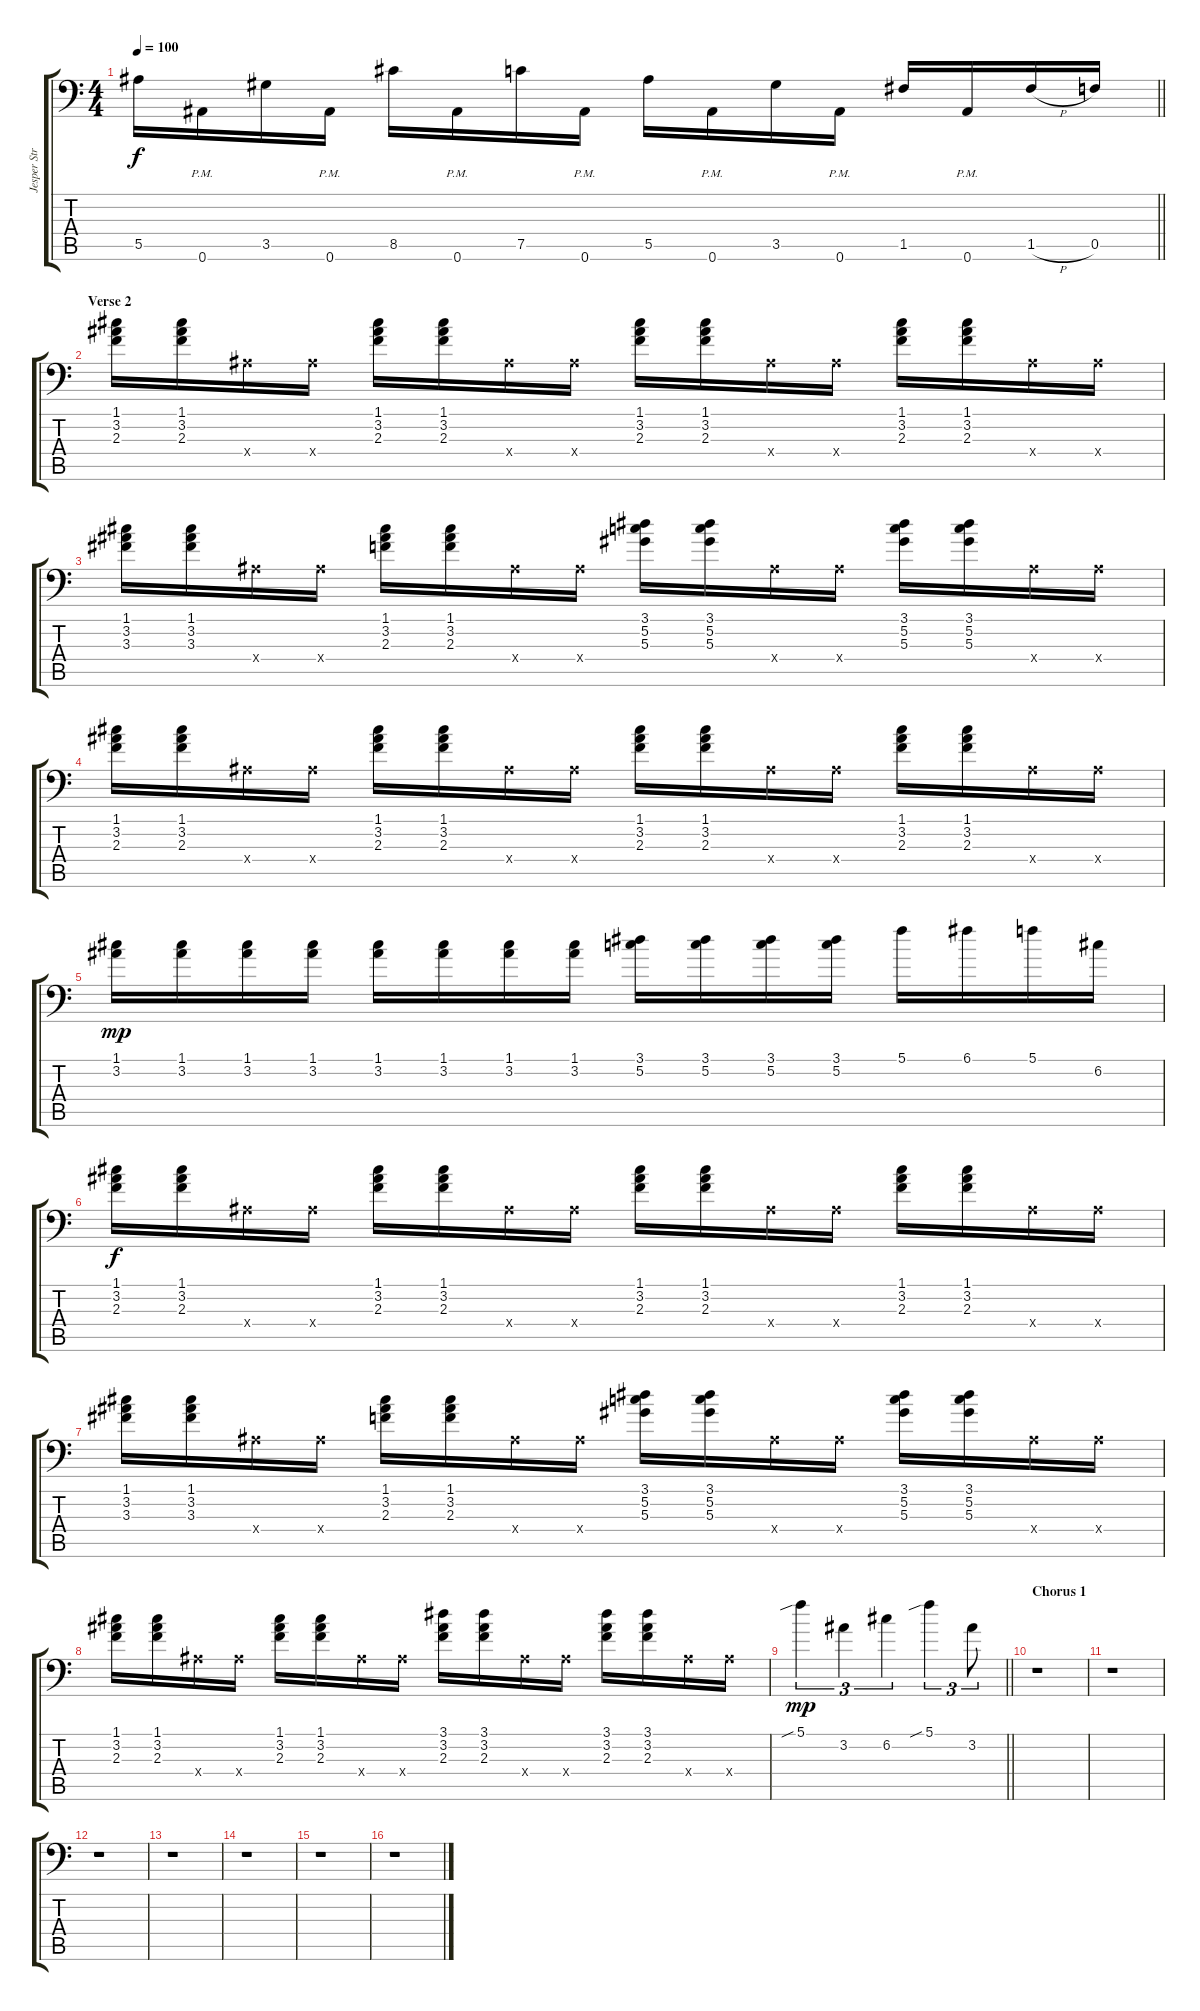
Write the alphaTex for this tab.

\track ("Jesper Strömblad 2" "Jesper Str") {instrument distortionguitar}
\staff {score tabs}
\tuning (C4 G3 Eb3 Bb2 F2 Bb1) {hide}
\ts (4 4)
\tempo 100
\clef f4
\barLineRight lightlight
\ks c
5.5.16{dy f} 0.6{pm}.16 3.5.16 0.6{pm}.16 8.5.16 0.6{pm}.16 7.5.16 0.6{pm}.16 5.5.16 0.6{pm}.16 3.5.16 0.6{pm}.16 1.5.16 0.6{pm}.16 1.5{h}.16 0.5.16 |
\section ("" "Verse 2")
(1.1 3.2 2.3).16{volume 10 balance 12 instrument overdrivenguitar} (1.1 3.2 2.3).16 0.4{x}.16 0.4{x}.16 (1.1 3.2 2.3).16 (1.1 3.2 2.3).16 0.4{x}.16 0.4{x}.16 (1.1 3.2 2.3).16 (1.1 3.2 2.3).16 0.4{x}.16 0.4{x}.16 (1.1 3.2 2.3).16 (1.1 3.2 2.3).16 0.4{x}.16 0.4{x}.16 |
(1.1 3.2 3.3).16 (1.1 3.2 3.3).16 0.4{x}.16 0.4{x}.16 (1.1 3.2 2.3).16 (1.1 3.2 2.3).16 0.4{x}.16 0.4{x}.16 (3.1 5.2 5.3).16 (3.1 5.2 5.3).16 0.4{x}.16 0.4{x}.16 (3.1 5.2 5.3).16 (3.1 5.2 5.3).16 0.4{x}.16 0.4{x}.16 |
(1.1 3.2 2.3).16 (1.1 3.2 2.3).16 0.4{x}.16 0.4{x}.16 (1.1 3.2 2.3).16 (1.1 3.2 2.3).16 0.4{x}.16 0.4{x}.16 (1.1 3.2 2.3).16 (1.1 3.2 2.3).16 0.4{x}.16 0.4{x}.16 (1.1 3.2 2.3).16 (1.1 3.2 2.3).16 0.4{x}.16 0.4{x}.16 |
(1.1 3.2).16{dy mp} (1.1 3.2).16 (1.1 3.2).16 (1.1 3.2).16 (1.1 3.2).16 (1.1 3.2).16 (1.1 3.2).16 (1.1 3.2).16 (3.1 5.2).16 (3.1 5.2).16 (3.1 5.2).16 (3.1 5.2).16 5.1.16 6.1.16 5.1.16 6.2.16 |
(1.1 3.2 2.3).16{dy f} (1.1 3.2 2.3).16 0.4{x}.16 0.4{x}.16 (1.1 3.2 2.3).16 (1.1 3.2 2.3).16 0.4{x}.16 0.4{x}.16 (1.1 3.2 2.3).16 (1.1 3.2 2.3).16 0.4{x}.16 0.4{x}.16 (1.1 3.2 2.3).16 (1.1 3.2 2.3).16 0.4{x}.16 0.4{x}.16 |
(1.1 3.2 3.3).16 (1.1 3.2 3.3).16 0.4{x}.16 0.4{x}.16 (1.1 3.2 2.3).16 (1.1 3.2 2.3).16 0.4{x}.16 0.4{x}.16 (3.1 5.2 5.3).16 (3.1 5.2 5.3).16 0.4{x}.16 0.4{x}.16 (3.1 5.2 5.3).16 (3.1 5.2 5.3).16 0.4{x}.16 0.4{x}.16 |
(1.1 3.2 2.3).16 (1.1 3.2 2.3).16 0.4{x}.16 0.4{x}.16 (1.1 3.2 2.3).16 (1.1 3.2 2.3).16 0.4{x}.16 0.4{x}.16 (3.1 3.2 2.3).16 (3.1 3.2 2.3).16 0.4{x}.16 0.4{x}.16 (3.1 3.2 2.3).16 (3.1 3.2 2.3).16 0.4{x}.16 0.4{x}.16 |
\barLineRight lightlight
5.1{sib}.4{tu (3 2) dy mp} 3.2.4{tu (3 2)} 6.2.4{tu (3 2)} 5.1{sib}.4{tu (3 2)} 3.2.8{tu (3 2)} |
\section ("" "Chorus 1")
r.1 |
r.1 |
r.1 |
r.1 |
r.1 |
r.1 |
r.1
